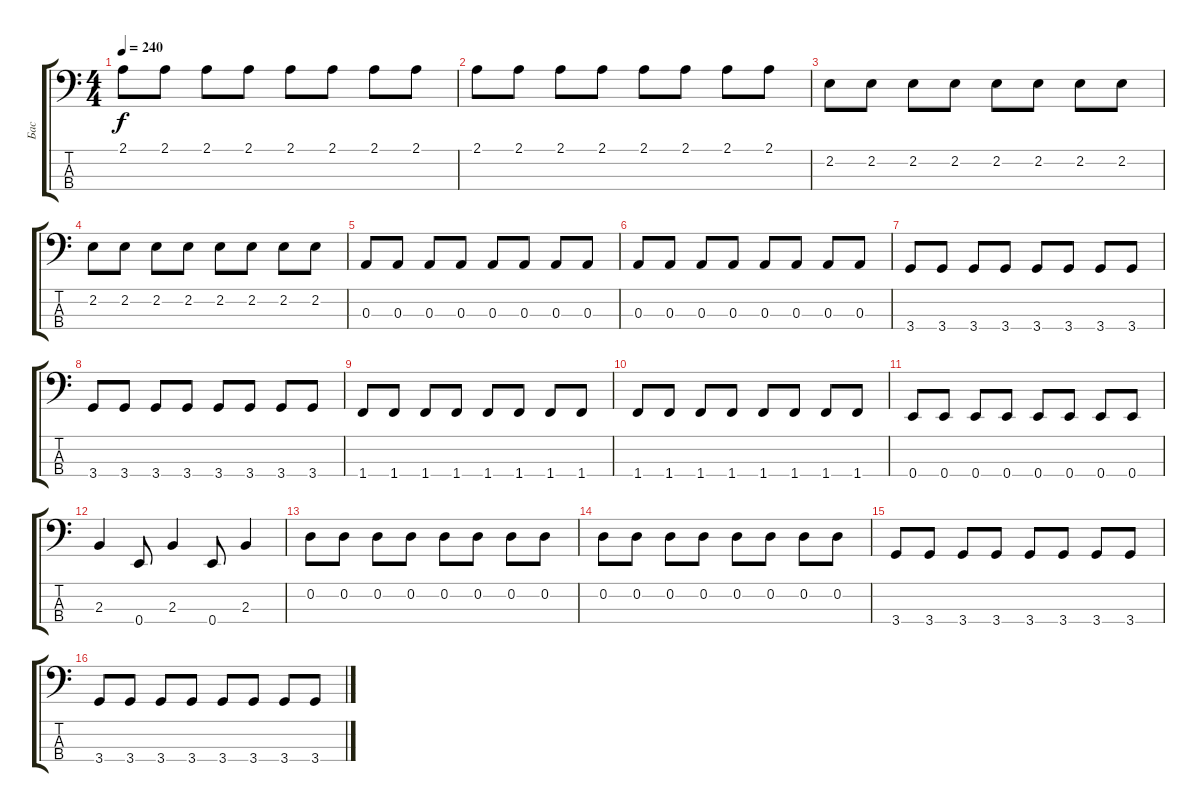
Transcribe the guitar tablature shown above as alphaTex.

\track ("Бас" "Бас") {instrument electricbassfinger}
\staff {score tabs}
\tuning (G2 D2 A1 E1) {hide}
\ts (4 4)
\tempo 240
\clef f4
\ks c
2.1.8{dy f} 2.1.8 2.1.8 2.1.8 2.1.8 2.1.8 2.1.8 2.1.8 |
2.1.8 2.1.8 2.1.8 2.1.8 2.1.8 2.1.8 2.1.8 2.1.8 |
2.2.8 2.2.8 2.2.8 2.2.8 2.2.8 2.2.8 2.2.8 2.2.8 |
2.2.8 2.2.8 2.2.8 2.2.8 2.2.8 2.2.8 2.2.8 2.2.8 |
0.3.8 0.3.8 0.3.8 0.3.8 0.3.8 0.3.8 0.3.8 0.3.8 |
0.3.8 0.3.8 0.3.8 0.3.8 0.3.8 0.3.8 0.3.8 0.3.8 |
3.4.8 3.4.8 3.4.8 3.4.8 3.4.8 3.4.8 3.4.8 3.4.8 |
3.4.8 3.4.8 3.4.8 3.4.8 3.4.8 3.4.8 3.4.8 3.4.8 |
1.4.8 1.4.8 1.4.8 1.4.8 1.4.8 1.4.8 1.4.8 1.4.8 |
1.4.8 1.4.8 1.4.8 1.4.8 1.4.8 1.4.8 1.4.8 1.4.8 |
0.4.8 0.4.8 0.4.8 0.4.8 0.4.8 0.4.8 0.4.8 0.4.8 |
2.3.4 0.4.8 2.3.4 0.4.8 2.3.4 |
0.2.8 0.2.8 0.2.8 0.2.8 0.2.8 0.2.8 0.2.8 0.2.8 |
0.2.8 0.2.8 0.2.8 0.2.8 0.2.8 0.2.8 0.2.8 0.2.8 |
3.4.8 3.4.8 3.4.8 3.4.8 3.4.8 3.4.8 3.4.8 3.4.8 |
3.4.8 3.4.8 3.4.8 3.4.8 3.4.8 3.4.8 3.4.8 3.4.8
